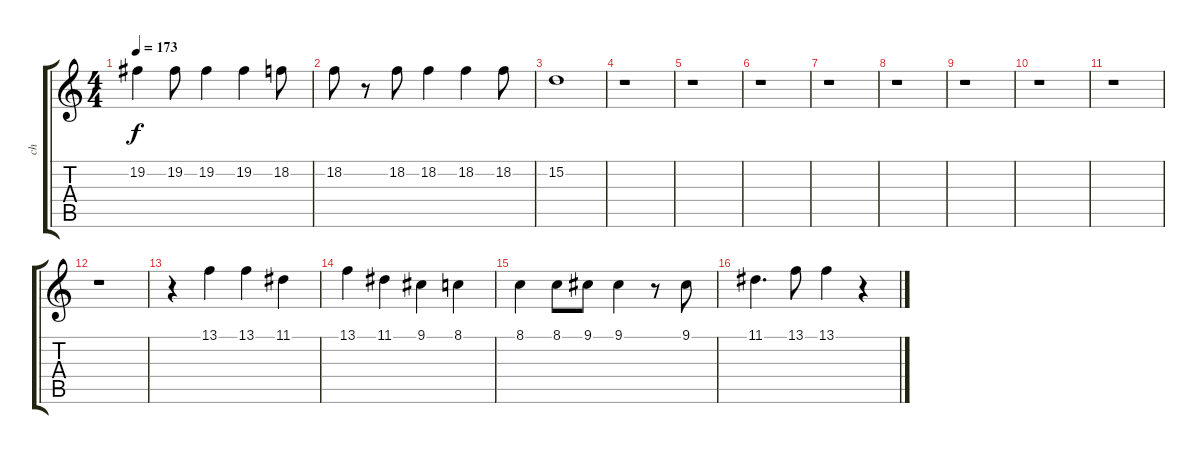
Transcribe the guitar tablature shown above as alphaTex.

\track ("ch" "ch") {instrument lead1square}
\staff {score tabs}
\tuning (E4 B3 G3 D3 A2 E2) {hide}
\ts (4 4)
\tempo 173
\clef g2
\ks c
19.2.4{dy f} 19.2.8 19.2.4 19.2.4 18.2.8 |
18.2.8 r.8 18.2.8 18.2.4 18.2.4 18.2.8 |
15.2.1 |
r.1 |
r.1 |
r.1 |
r.1 |
r.1 |
r.1 |
r.1 |
r.1 |
r.1 |
r.4 13.1.4 13.1.4 11.1.4 |
13.1.4 11.1.4 9.1.4 8.1.4 |
8.1.4 8.1.8 9.1.8 9.1.4 r.8 9.1.8 |
11.1.4{d} 13.1.8 13.1.4 r.4
